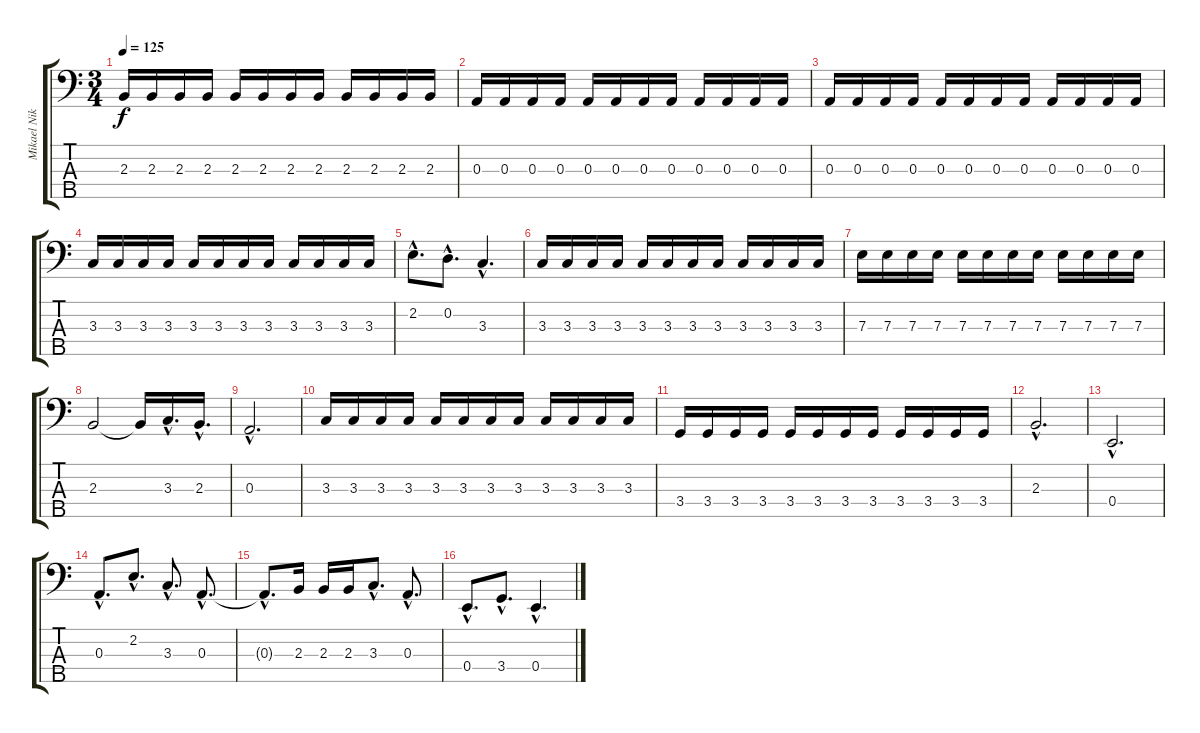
\track ("Mikael Niklasson" "Mikael Nik") {instrument electricbassfinger}
\staff {score tabs}
\tuning (G2 D2 A1 E1 B0) {hide}
\ts (3 4)
\tempo 125
\clef f4
\ks c
2.3.16{dy f} 2.3.16 2.3.16 2.3.16 2.3.16 2.3.16 2.3.16 2.3.16 2.3.16 2.3.16 2.3.16 2.3.16 |
0.3.16 0.3.16 0.3.16 0.3.16 0.3.16 0.3.16 0.3.16 0.3.16 0.3.16 0.3.16 0.3.16 0.3.16 |
0.3.16 0.3.16 0.3.16 0.3.16 0.3.16 0.3.16 0.3.16 0.3.16 0.3.16 0.3.16 0.3.16 0.3.16 |
3.3.16 3.3.16 3.3.16 3.3.16 3.3.16 3.3.16 3.3.16 3.3.16 3.3.16 3.3.16 3.3.16 3.3.16 |
2.2{hac}.8{d} 0.2{hac}.8{d} 3.3{hac}.4{d} |
3.3.16 3.3.16 3.3.16 3.3.16 3.3.16 3.3.16 3.3.16 3.3.16 3.3.16 3.3.16 3.3.16 3.3.16 |
7.3.16 7.3.16 7.3.16 7.3.16 7.3.16 7.3.16 7.3.16 7.3.16 7.3.16 7.3.16 7.3.16 7.3.16 |
2.3.2 2.3{t}.16 3.3{hac}.16{d} 2.3{hac}.16{d} |
0.3{hac}.2{d} |
3.3.16 3.3.16 3.3.16 3.3.16 3.3.16 3.3.16 3.3.16 3.3.16 3.3.16 3.3.16 3.3.16 3.3.16 |
3.4.16 3.4.16 3.4.16 3.4.16 3.4.16 3.4.16 3.4.16 3.4.16 3.4.16 3.4.16 3.4.16 3.4.16 |
2.3{hac}.2{d} |
0.4{hac}.2{d} |
0.3{hac}.8{d} 2.2{hac}.8{d} 3.3{hac}.8{d} 0.3{hac}.8{d} |
0.3{hac t}.8{d} 2.3.16 2.3.16 2.3.16 3.3{hac}.8{d} 0.3{hac}.8{d} |
0.4{hac}.8{d} 3.4{hac}.8{d} 0.4{hac}.4{d}
